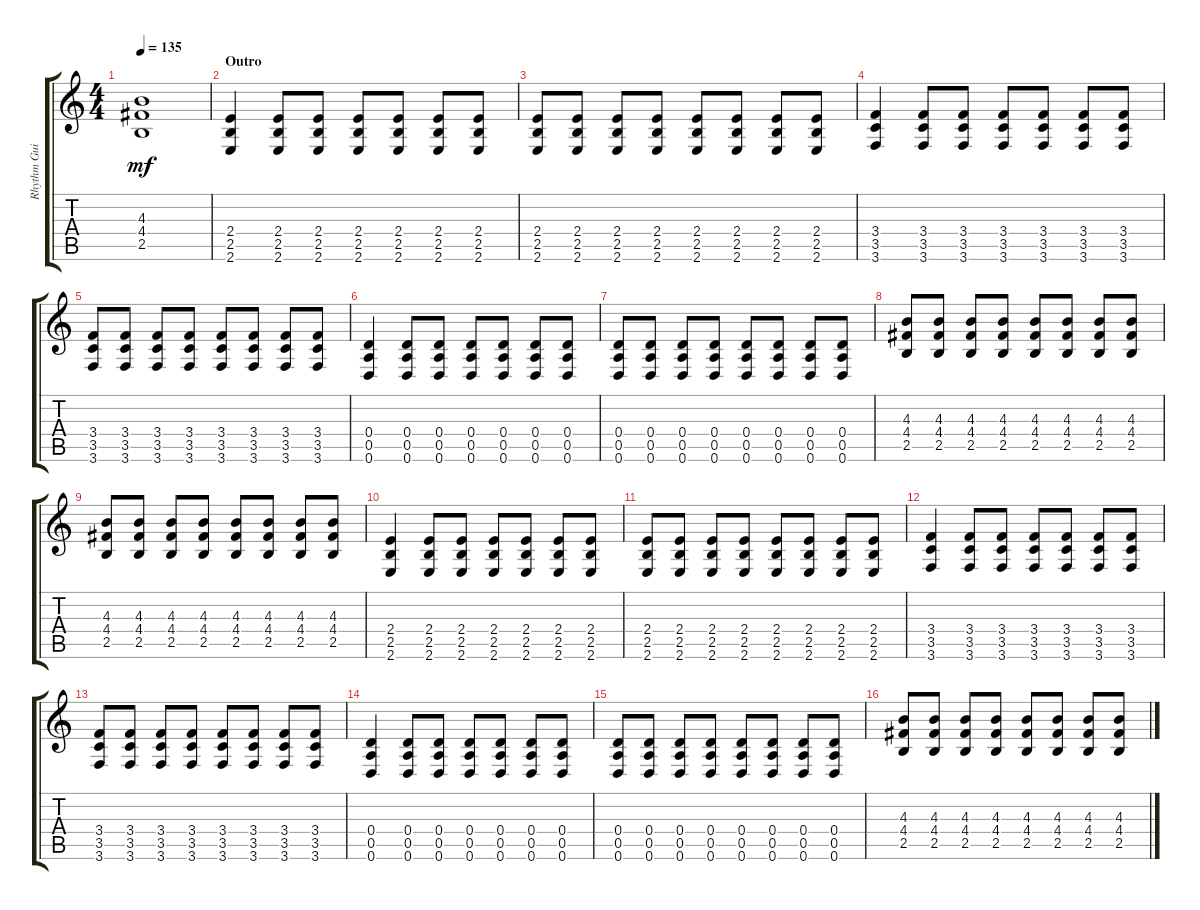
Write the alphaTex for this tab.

\track ("Rhythm Guitar (R)" "Rhythm Gui") {instrument distortionguitar}
\staff {score tabs}
\tuning (E4 B3 G3 D3 A2 D2) {hide}
\ts (4 4)
\tempo 135
\clef g2
\ks c
(4.3{t} 4.4{t} 2.5{t}).1{dy mf} |
\section ("" "Outro")
(2.4 2.5 2.6).4 (2.4 2.5 2.6).8 (2.4 2.5 2.6).8 (2.4 2.5 2.6).8 (2.4 2.5 2.6).8 (2.4 2.5 2.6).8 (2.4 2.5 2.6).8 |
(2.4 2.5 2.6).8 (2.4 2.5 2.6).8 (2.4 2.5 2.6).8 (2.4 2.5 2.6).8 (2.4 2.5 2.6).8 (2.4 2.5 2.6).8 (2.4 2.5 2.6).8 (2.4 2.5 2.6).8 |
(3.4 3.5 3.6).4 (3.4 3.5 3.6).8 (3.4 3.5 3.6).8 (3.4 3.5 3.6).8 (3.4 3.5 3.6).8 (3.4 3.5 3.6).8 (3.4 3.5 3.6).8 |
(3.4 3.5 3.6).8 (3.4 3.5 3.6).8 (3.4 3.5 3.6).8 (3.4 3.5 3.6).8 (3.4 3.5 3.6).8 (3.4 3.5 3.6).8 (3.4 3.5 3.6).8 (3.4 3.5 3.6).8 |
(0.4 0.5 0.6).4 (0.4 0.5 0.6).8 (0.4 0.5 0.6).8 (0.4 0.5 0.6).8 (0.4 0.5 0.6).8 (0.4 0.5 0.6).8 (0.4 0.5 0.6).8 |
(0.4 0.5 0.6).8 (0.4 0.5 0.6).8 (0.4 0.5 0.6).8 (0.4 0.5 0.6).8 (0.4 0.5 0.6).8 (0.4 0.5 0.6).8 (0.4 0.5 0.6).8 (0.4 0.5 0.6).8 |
(4.3 4.4 2.5).8 (4.3 4.4 2.5).8 (4.3 4.4 2.5).8 (4.3 4.4 2.5).8 (4.3 4.4 2.5).8 (4.3 4.4 2.5).8 (4.3 4.4 2.5).8 (4.3 4.4 2.5).8 |
(4.3 4.4 2.5).8 (4.3 4.4 2.5).8 (4.3 4.4 2.5).8 (4.3 4.4 2.5).8 (4.3 4.4 2.5).8 (4.3 4.4 2.5).8 (4.3 4.4 2.5).8{volume 9} (4.3 4.4 2.5).8 |
(2.4 2.5 2.6).4 (2.4 2.5 2.6).8 (2.4 2.5 2.6).8 (2.4 2.5 2.6).8 (2.4 2.5 2.6).8 (2.4 2.5 2.6).8 (2.4 2.5 2.6).8 |
(2.4 2.5 2.6).8 (2.4 2.5 2.6).8 (2.4 2.5 2.6).8 (2.4 2.5 2.6).8 (2.4 2.5 2.6).8 (2.4 2.5 2.6).8 (2.4 2.5 2.6).8 (2.4 2.5 2.6).8 |
(3.4 3.5 3.6).4 (3.4 3.5 3.6).8 (3.4 3.5 3.6).8 (3.4 3.5 3.6).8 (3.4 3.5 3.6).8 (3.4 3.5 3.6).8 (3.4 3.5 3.6).8 |
(3.4 3.5 3.6).8 (3.4 3.5 3.6).8 (3.4 3.5 3.6).8 (3.4 3.5 3.6).8 (3.4 3.5 3.6).8 (3.4 3.5 3.6).8 (3.4 3.5 3.6).8 (3.4 3.5 3.6).8 |
(0.4 0.5 0.6).4 (0.4 0.5 0.6).8 (0.4 0.5 0.6).8 (0.4 0.5 0.6).8 (0.4 0.5 0.6).8 (0.4 0.5 0.6).8 (0.4 0.5 0.6).8 |
(0.4 0.5 0.6).8 (0.4 0.5 0.6).8 (0.4 0.5 0.6).8 (0.4 0.5 0.6).8 (0.4 0.5 0.6).8 (0.4 0.5 0.6).8 (0.4 0.5 0.6).8 (0.4 0.5 0.6).8 |
(4.3 4.4 2.5).8 (4.3 4.4 2.5).8 (4.3 4.4 2.5).8 (4.3 4.4 2.5).8 (4.3 4.4 2.5).8 (4.3 4.4 2.5).8 (4.3 4.4 2.5).8 (4.3 4.4 2.5).8
